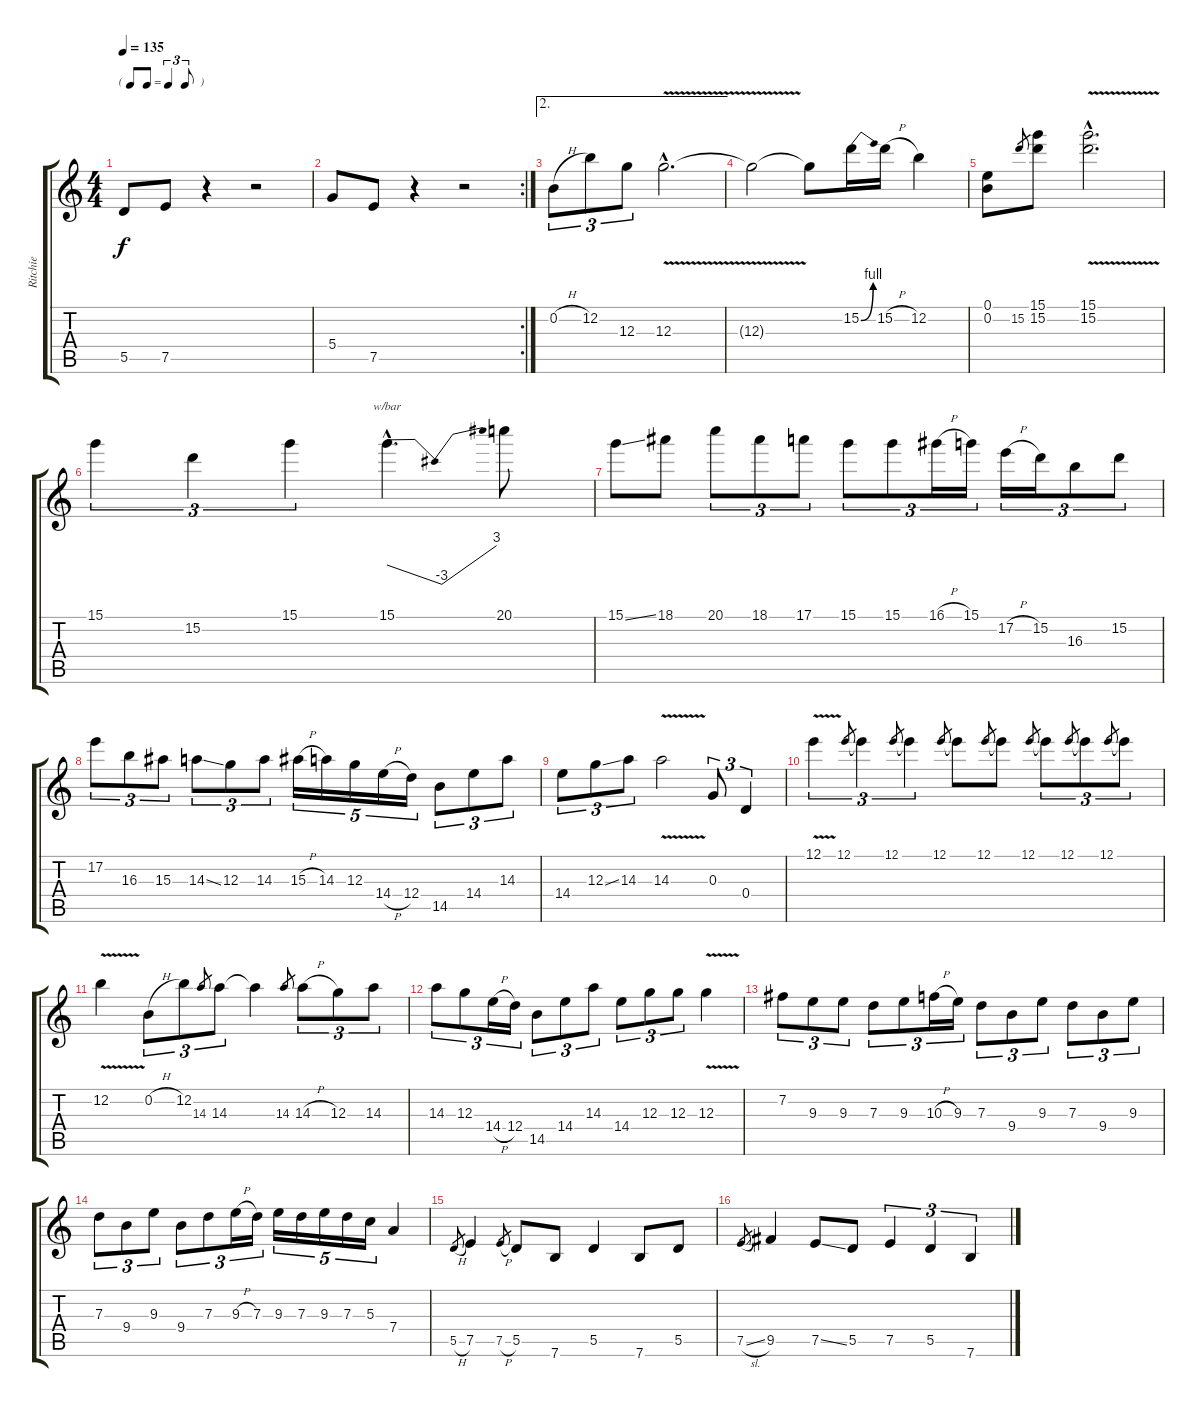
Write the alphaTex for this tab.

\track ("Ritchie" "Ritchie") {instrument overdrivenguitar}
\staff {score tabs}
\tuning (E4 B3 G3 D3 A2 E2) {hide}
\ts (4 4)
\tf triplet8th
\tempo 135
\clef g2
\ks c
5.5.8{dy f} 7.5.8 r.4 r.2 |
\rc 2
5.4.8 7.5.8 r.4 r.2 |
\ae 2
0.2{h}.8{tu (3 2)} 12.2.8{tu (3 2)} 12.3.8{tu (3 2)} 12.3{v hac}.2{d} |
12.3{t}.2 12.3{t}.8 15.2{be (bend 0 0 60 4)}.16 15.2{h}.16 12.2.4 |
(0.1 0.2).8 15.2.8{gr} (15.1 15.2).8 (15.1{v hac} 15.2{v hac}).2{d} |
15.1.4{tu (3 2)} 15.2.4{tu (3 2)} 15.1.4{tu (3 2)} 15.1{hac}.4{d tbe (dip default 0 0 30 -12 60 12)} 20.1.8 |
15.1{ss}.8 18.1.8 20.1.8{tu (3 2)} 18.1.8{tu (3 2)} 17.1.8{tu (3 2)} 15.1.8{tu (3 2)} 15.1.8{tu (3 2)} 16.1{h}.16{tu (3 2)} 15.1.16{tu (3 2)} 17.2{h}.16{tu (3 2)} 15.2.16{tu (3 2)} 16.3.8{tu (3 2)} 15.2.8{tu (3 2)} |
17.2.8{tu (3 2)} 16.3.8{tu (3 2)} 15.3.8{tu (3 2)} 14.3{ss}.8{tu (3 2)} 12.3.8{tu (3 2)} 14.3.8{tu (3 2)} 15.3{h}.16{tu (5 4)} 14.3.16{tu (5 4)} 12.3.16{tu (5 4)} 14.4{h}.16{tu (5 4)} 12.4.16{tu (5 4)} 14.5.8{tu (3 2)} 14.4.8{tu (3 2)} 14.3.8{tu (3 2)} |
14.4.8{tu (3 2)} 12.3{ss}.8{tu (3 2)} 14.3.8{tu (3 2)} 14.3{v}.2 0.3.8{tu (3 2)} 0.4.4{tu (3 2)} |
12.1{v}.4{tu (3 2)} 12.1.8{gr} 12.1{t}.4{tu (3 2)} 12.1.8{gr} 12.1{t}.4{tu (3 2)} 12.1.8{gr} 12.1{t}.8 12.1.8{gr} 12.1{t}.8 12.1.8{gr} 12.1{t}.8{tu (3 2)} 12.1.8{gr} 12.1{t}.8{tu (3 2)} 12.1.8{gr} 12.1{t}.8{tu (3 2)} |
12.2{v}.4 0.2{h}.8{tu (3 2)} 12.2.8{tu (3 2)} 14.3.8{gr} 14.3.8{tu (3 2)} 14.3{t}.4 14.3.8{gr} 14.3{h}.8{tu (3 2)} 12.3.8{tu (3 2)} 14.3.8{tu (3 2)} |
14.3.8{tu (3 2)} 12.3.8{tu (3 2)} 14.4{h}.16{tu (3 2)} 12.4.16{tu (3 2)} 14.5.8{tu (3 2)} 14.4.8{tu (3 2)} 14.3.8{tu (3 2)} 14.4.8{tu (3 2)} 12.3.8{tu (3 2)} 12.3.8{tu (3 2)} 12.3{v}.4 |
7.2.8{tu (3 2)} 9.3.8{tu (3 2)} 9.3.8{tu (3 2)} 7.3.8{tu (3 2)} 9.3.8{tu (3 2)} 10.3{h}.16{tu (3 2)} 9.3.16{tu (3 2)} 7.3.8{tu (3 2)} 9.4.8{tu (3 2)} 9.3.8{tu (3 2)} 7.3.8{tu (3 2)} 9.4.8{tu (3 2)} 9.3.8{tu (3 2)} |
7.3.8{tu (3 2)} 9.4.8{tu (3 2)} 9.3.8{tu (3 2)} 9.4.8{tu (3 2)} 7.3.8{tu (3 2)} 9.3{h}.16{tu (3 2)} 7.3.16{tu (3 2)} 9.3.16{tu (5 4)} 7.3.16{tu (5 4)} 9.3.16{tu (5 4)} 7.3.16{tu (5 4)} 5.3.16{tu (5 4)} 7.4.4 |
5.5{h}.8{gr} 7.5.4 7.5{h}.8{gr} 5.5.8 7.6.8 5.5.4 7.6.8 5.5.8 |
7.5{sl}.8{gr} 9.5.4 7.5{ss}.8 5.5.8 7.5.4{tu (3 2)} 5.5.4{tu (3 2)} 7.6.4{tu (3 2)}
